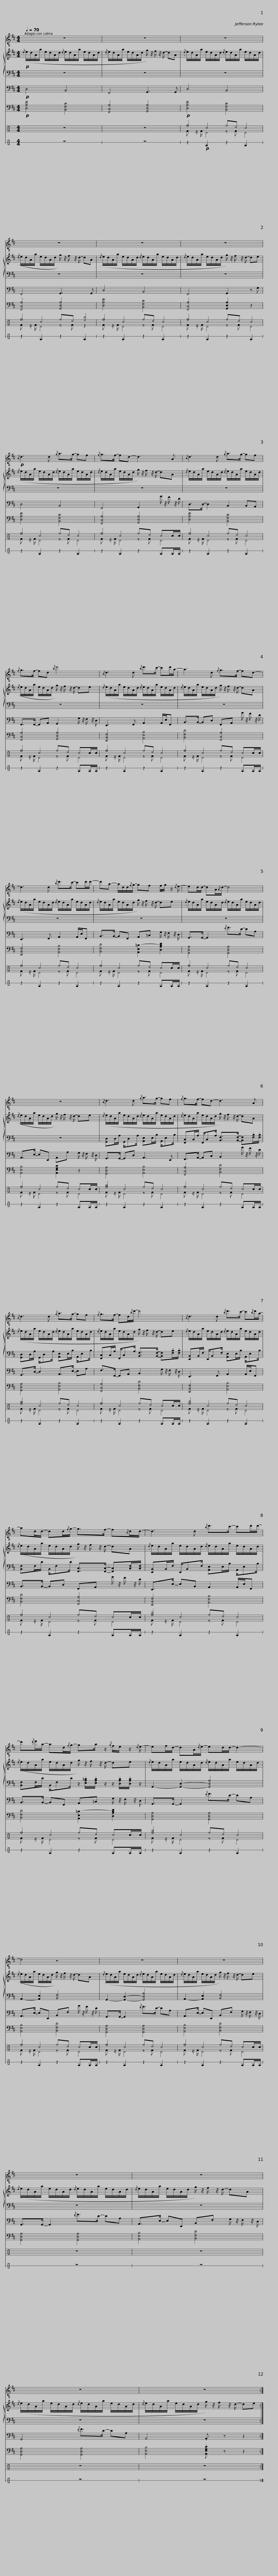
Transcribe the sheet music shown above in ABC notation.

X:1
%%score 1 { 2 | 3 } 4 5 ( 6 7 ) 8
L:1/8
Q:1/4=70
M:4/4
I:linebreak $
K:D
V:1 treble-8
V:2 treble
V:3 bass
V:4 bass transpose=-12
V:5 bass
V:6 perc
K:none
V:7 perc
K:none
V:8 perc stafflines=1
K:none
V:1
 z8 | z8 |$ z8 | z8 |$ z8 | %5
 z8 |$!p!{/B} d3 d{/g} a>g- gf |{/f} g>f- fd- d3 A |${/B} d3 d{/g} a>g- gf |{/f} g>f- fd{/b} d'4 |$ %10
{/B} d3 d{/b} d'>c'- c'd'/a/- | a3 d{/f} g>f- fd- |$ d3 d{/b} d'>c'- c'd'/d'/- | d'a- a/d/d/{/f}g/- gf f/g/ z/{/d} e/- |$ ed/d/- dA/{/A}d/- d4 | %15
 z8 |${/B} d3 d{/g} a>g- gf |{/f} g>f- fd- d3 A |${/B} d3 d{/g} a>g- gf |{/f} g>f- fd/{/b}d'/- d'4 |$ %20
{/B} d3 d{/b} d'>c'- c'{/b}d'/a/- | ad/d/- dd/{/f}g/- g>f- f{/B}d/d/- |$ d3 d{/b} d'>c'- c'd'/d'/- | d'{/d'}e'/a/- ad/{/f}g/- ga/ z/{/g} f/e/ z/{/d} e/- |$ ef/d/- dA/{/d}e/- ed/d/- d2- | %25
 d4 z4 |$ z8 | z8 |$ z8 | z8 |$ %30
 z8 | z8 :| %32
V:2
!p!({/d} e/d/A/a/ e/d/A/d/{/d} e/d/A/a/ e/d/A/d/ |{/d} e/d/A/a/ e/d/A/d/ g/) z/4 f/ z/4 d/- dA |$({/d} e/d/A/a/ e/d/A/d/{/d} e/d/A/a/ e/d/A/d/ |{/d} e/d/A/a/ e/d/A/d/ g/) z/4 f/ z/4 d/- dA |$({/d} e/d/A/a/ e/d/A/d/{/d} e/d/A/a/ e/d/A/d/ | %5
{/d} e/d/A/a/ e/d/A/d/ g/) z/4 f/ z/4 d/- de |$({/d} e/d/A/a/ e/d/A/d/{/d} e/d/A/a/ e/d/A/d/ |{/d} e/d/A/a/ e/d/A/d/ g/) z/4 f/ z/4 d/- dA |$({/d} e/d/A/a/ e/d/A/d/{/d} e/d/A/a/ e/d/A/d/ |{/d} e/d/A/a/ e/d/A/d/ g/) z/4 f/ z/4 d/- de |$ %10
({/d} e/d/A/a/ e/d/A/d/{/d} e/d/A/a/ e/d/A/d/ |{/d} e/d/A/a/ e/d/A/d/ g/) z/4 f/ z/4 d/- dA |$({/d} e/d/A/a/ e/d/A/d/{/d} e/d/A/a/ e/d/A/d/ |{/d} e/d/A/a/ e/d/A/d/ g/) z/4 f/ z/4 d/- de |$({/d} e/d/A/a/ e/d/A/d/{/d} e/d/A/a/ e/d/A/d/ | %15
{/d} e/d/A/a/ e/d/A/d/ g/) z/4 f/ z/4 d/- de |$({/d} e/d/A/a/ e/d/A/d/{/d} e/d/A/a/ e/d/A/d/ |{/d} e/d/A/a/ e/d/A/d/ g/) z/4 f/ z/4 d/- dA |$({/d} e/d/A/a/ e/d/A/d/{/d} e/d/A/a/ e/d/A/d/ |{/d} e/d/A/a/ e/d/A/d/ g/) z/4 f/ z/4 d/- de |$ %20
({/d} e/d/A/a/ e/d/A/d/{/d} e/d/A/a/ e/d/A/d/ |{/d} e/d/A/a/ e/d/A/d/ g/) z/4 f/ z/4 d/- dA |$({/d} e/d/A/a/ e/d/A/d/{/d} e/d/A/a/ e/d/A/d/ |{/d} e/d/A/a/ e/d/A/d/ g/) z/4 f/ z/4 d/- de |$({/d} e/d/A/a/ e/d/A/d/{/d} e/d/A/a/ e/d/A/d/ | %25
{/d} e/d/A/a/ e/d/A/d/ g/) z/4 f/ z/4 d/- dA |$({/d} e/d/A/a/ e/d/A/d/{/d} e/d/A/a/ e/d/A/d/ |{/d} e/d/A/a/ e/d/A/d/ g/) z/4 f/ z/4 d/- de |$({/d} e/d/A/a/ e/d/A/d/{/d} e/d/A/a/ e/d/A/d/ |{/d} e/d/A/a/ e/d/A/d/ g/) z/4 f/ z/4 d/- dA |$ %30
({/d} e/d/A/a/ e/d/A/d/{/d} e/d/A/a/ e/d/A/d/ |{/d} e/d/A/a/ e/d/A/d/ g/) z/4 f/ z/4 d/- de :| %32
V:3
 z8 | z8 |$ z8 | z8 |$ z8 | %5
 z8 |$ z8 | z8 |$ z8 | z8 |$ %10
 z8 | z8 |$ z8 | z8 |$ z8 | %15
 z8 |$ [G,,D,]D,/A,/ G,,/D,A,/ [A,,E,]E,/B,/ A,,/E,B,/ | [F,,C,]C,/A,/ F,,/C,A,/ [B,,F,]>[B,,F,]- [B,,F,].[F,B,]/.[F,B,]/ |$ [G,,D,]D,/A,/ G,,/D,A,/ [A,,E,]E,/B,/ A,,/E,B,/ | [F,,C,]C,/A,/ F,,/C,A,/ [B,,F,]>[B,,F,]- [B,,F,].[F,B,]/.[F,B,]/ |$ %20
 [E,,B,,]B,,/F,/ E,,/B,,F,/ [A,,E,]E,/B,/ A,,/E,B,/ | [B,,F,]F,/D/ B,,/F,D/ [F,,C,]>[F,,C,]- [F,,C,].[C,F,]/.[C,F,]/ |$ [E,,B,,]B,,/F,/ E,,/B,,F,/ [A,,E,]E,/B,/ A,,/E,B,/ | [B,,F,]F,/D/ B,,/F,D/ z/ .[E,A,=C]/.[E,A,C]/ z/ z/ .[D,A,C]/.[D,A,C]/ z/ |$ G,,2- [G,,D,]2- [G,,D,A,]4 | %25
 A,,2- [A,,E,]2 [B,,F,]4 |$ G,,2- [G,,D,]2- [G,,D,A,]4 | A,,2- [A,,E,]2 [B,,F,]4 |$ z8 | z8 |$ %30
 z8 | z8 :| %32
V:4
!p! D,4 B,,4 | F,,4 G,,3 G,, |$ D,4 B,,4 | F,,4 G,,3 G,, |$ D,4 B,,4 | %5
 F,,4 G,,2 z G, |$ D,4 B,,4 | F,,4 G,,2 G/ z/4 F/ z/4 D/ |$ D,>D,- D,2 B,,2 B,,A,, | F,,>F,,- F,,A,, G,,2 G,/ z/4 F,/ z/4 D,/ |$ %10
 E,,3 F,, A,,2 A,,/E,/F,, | B,,>B,,- B,,D, F,,A,, G/ z/4 F/ z/4 D/ |$ E,,3 F,, A,,2 A,,/E,/F,, | B,,>B,,- B,,F,, A,,=C, G,/ z/4 F,/ z/4 D,/ |$ G,,>G,,- G,,2{/E} F>D- DA, | %15
 A,,>E,- E,E,, A,,A, G,/ z/4 F,/ z/4 D,/ |$ G,,>G,,- G,,D, A,,3 E,, | F,,>A,,- A,,C, B,,2 G/ z/4 F/ z/4 D/ |$ G,,>D,- D,2 A,,>E,- E,A, | F,>F,,- F,,A,, B,,2 G,/ z/4 F,/ z/4 D,/ |$ %20
 E,,3 F,, A,,2 A,,/E,/F,, | B,,>B,,- B,,D, F,,A,, G/ z/4 F/ z/4 D/ |$ E,,>E,- E,B,, A,,2 A,,/E,/F,, | B,,>B,,- B,,F,, A,,=C, G,/ z/4 F,/ z/4 D,/ |$ G,,>G,,- G,,2{/E} F>D- DA, | %25
 A,,>E,- E,E,, B,,F, G/ z/4 F/ z/4 D/ |$ G,,>G,,- G,,2{/E} F>D- DA, | A,,>E,- E,E,, B,,F, G,/ z/4 F,/ z/4 D,/ |$ G,,>G,,- G,,2{/E} F>D- DA, | A,,>E,- E,E,, B,,F, G,/ z/4 F,/ z/4 D,/ |$ %30
 G,,4{/E} F>D- DA, | A,,4 .A,, z z2 :| %32
V:5
!p! [D,A,E]4 [B,,F,C]4 | [F,,C,A,]4 [G,,D,A,]4 |$ [D,A,E]4 [B,,F,C]4 | [F,,C,A,]4 [G,,D,A,]4 |$ [D,A,E]4 [B,,F,C]4 | %5
 [F,,C,A,]4 [G,,D,A,]2 z2 |$ [D,A,E]4 [B,,F,C]4 | [F,,C,A,]4 [G,,D,A,]4 |$ [D,A,E]4 [B,,F,C]4 | [F,,C,A,]4 [G,,D,A,]4 |$ %10
 [E,,B,,F,]4 [A,,E,B,]4 | [B,,F,D]4 [F,,C,A,]4 |$ [E,,B,,F,]4 [A,,E,B,]4 | [B,,F,D]4 [A,,E,=C-]2 [D,A,CE]2 |$ [G,,D,A,]4 [G,,D,A,]4 | %15
 [A,,E,B,]4 [A,,E,G,C]2 z2 |$ [G,,D,A,]4 [A,,E,B,]4 | [F,,C,A,]4 [B,,F,D]4 |$ [G,,D,A,]4 [A,,E,B,]4 | [F,,C,A,]4 [B,,F,D]4 |$ %20
 [E,,B,,F,]4 [A,,E,B,]4 | [B,,F,D]4 [F,,C,A,]4 |$ [E,,B,,F,]4 [A,,E,B,]4 | [B,,F,D]4 [A,,E,=C-]2 [D,A,CE]2 |$ [G,,D,A,]4 [G,,D,A,]4 | %25
 [A,,E,B,]4 [B,,F,D]4 |$ [G,,D,A,]4 [G,,D,A,]4 | [A,,E,B,]4 [B,,F,D]4 |$ [G,,D,A,]4 [G,,D,A,]4 | [A,,E,B,]4 [B,,F,D]4 |$ %30
 [G,,D,A,]4 [G,,D,A,]4 | [A,,E,B,]4 .[A,,E,G,C] z z2 :| %32
V:6
[K:C] z8 | z8 |$!p! _f2 ^c2 ^f^d ^c2 | _f2 ^c2 ^f^d [^e^b]2 |$ _f2 ^c2 ^f^d ^c2 | %5
 _f2 ^c2 ^f^d ^c2 |$ _f2 ^c2 ^f^d ^c2 | _f2 ^c2 ^f^d ^cc/c/ |$ _f2 ^c2 ^f^d ^c2 | _f2 ^c2 ^f^d ^cc/c/ |$ %10
 _f2 ^c2 ^f^d ^c2 | _f2 ^c2 ^f^d ^cc/c/ |$ _f2 ^c2 ^f^d ^c2 | _f2 ^c2 ^f^d ^cc/c/ |$ _f2 ^c2 ^f^d ^c2 | %15
 _f2 ^c2 ^f^d ^cc/c/ |$ [_f^a]2 ^c2 ^f^d ^c2 | _f2 ^c2 ^f^d ^cc/c/ |$ [_f^a]2 ^c2 ^f^d ^c2 | _f2 ^c2 ^f^d ^cc/c/ |$ %20
 [_f^b]2 ^c2 ^f^d ^c2 | _f2 ^c2 ^f^d ^cc/c/ |$ [_f^b]2 ^c2 ^f^d ^c2 | _f2 ^c2 ^f^d ^cc/c/ |$ [_f^b]2 ^c2 ^f^d ^c2 | %25
 _f2 ^c2 ^f^d ^cc/c/ |$ _f2 ^c2 ^f^d ^c2 | _f2 ^c2 ^f^d ^cc/c/ |$ z8 | z8 |$ %30
 z8 | z8 :| %32
V:7
[K:C] x8 | x8 |$ F z/ F/ ^D2 z F ^D2 | F z/ F/ ^D2 z F z2 |$ F z/ F/ ^D2 z F ^D2 | %5
 F z/ F/ ^D2 z F ^D2 |$ F z/ F/ ^D2 z F ^D2 | F z/ F/ ^D2 z F ^D2 |$ F z/ F/ ^D2 z F ^D2 | F z/ F/ ^D2 z F ^D2 |$ %10
 F z/ F/ ^D2 z F ^D2 | F z/ F/ ^D2 z F ^D2 |$ F z/ F/ ^D2 z F ^D2 | F z/ F/ ^D2 z F ^D2 |$ F z/ F/ ^D2 z F ^D2 | %15
 F z/ F/ ^D2 z F ^D2 |$ F z/ F/ ^D2 z F ^D2 | F z/ F/ ^D2 z F ^D2 |$ F z/ F/ ^D2 z F ^D2 | F z/ F/ ^D2 z F ^D2 |$ %20
 F z/ F/ ^D2 z F ^D2 | F z/ F/ ^D2 z F ^D2 |$ F z/ F/ ^D2 z F ^D2 | F z/ F/ ^D2 z F ^D2 |$ F z/ F/ ^D2 z F ^D2 | %25
 F z/ F/ ^D2 z F ^D2 |$ F z/ F/ ^D2 z F ^D2 | F z/ F/ ^D2 z F ^D2 |$ x8 | x8 |$ %30
 x8 | x8 :| %32
V:8
[K:C] z8 | z8 |$ z2!p! E2 z2 E2 | z2 E2 z2 E2 |$ z2 E2 z2 E2 | %5
 z2 E2 z2 E2 |$ z2 E2 z2 E2 | z2 E2 z2 EE/E/ |$ z2 E2 z2 E2 | z2 E2 z2 EE/E/ |$ %10
 z2 E2 z2 E2 | z2 E2 z2 EE/E/ |$ z2 E2 z2 E2 | z2 E2 z2 EE/E/ |$ z2 E2 z2 E2 | %15
 z2 E2 z2 EE/E/ |$ z2 E2 z2 E2 | z2 E2 z2 EE/E/ |$ z2 E2 z2 E2 | z2 E2 z2 EE/E/ |$ %20
 z2 E2 z2 E2 | z2 E2 z2 EE/E/ |$ z2 E2 z2 E2 | z2 E2 z2 EE/E/ |$ z2 E2 z2 E2 | %25
 z2 E2 z2 EE/E/ |$ z2 E2 z2 E2 | z2 E2 z2 EE/E/ |$ z8 | z8 |$ %30
 z8 | z8 :| %32
